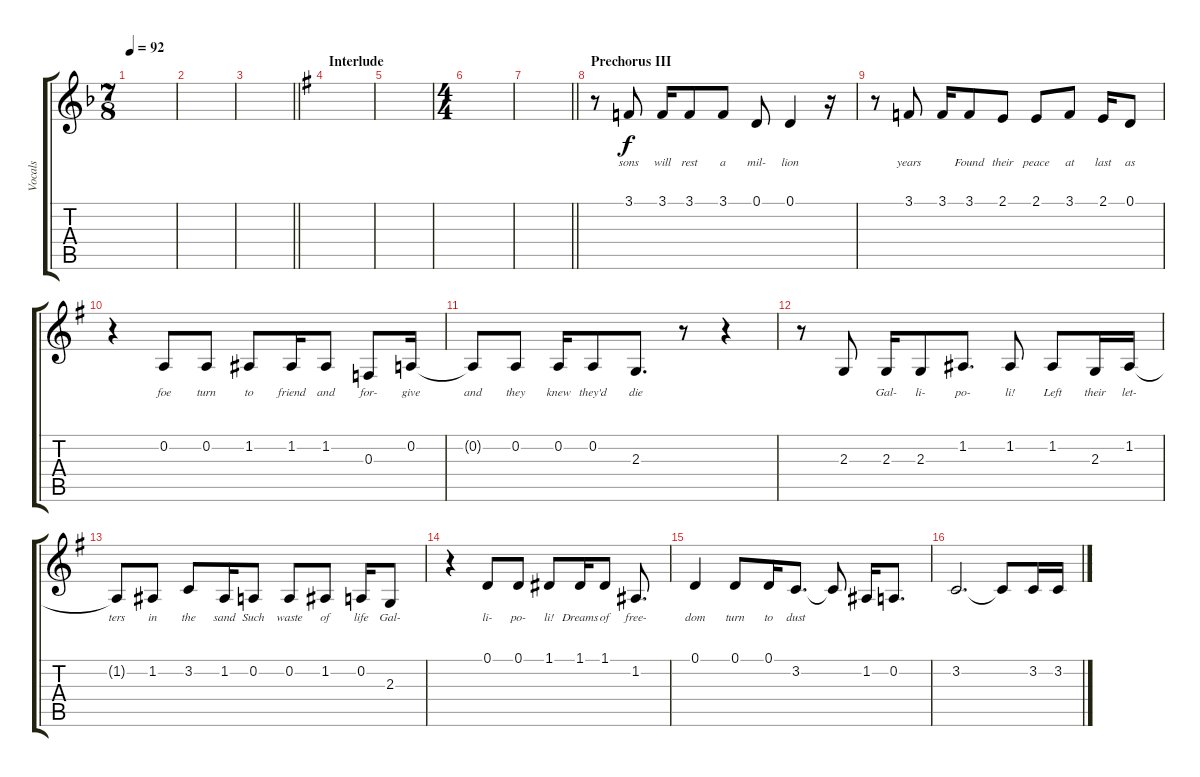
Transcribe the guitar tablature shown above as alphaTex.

\track ("Vocals" "Vocals") {instrument tenorsax}
\staff {score tabs}
\tuning (D4 A3 F3 C3 G2 D2) {hide}
\ts (7 8)
\tempo 92
\clef g2
\ks dminor
|
|
\barLineRight lightlight
|
\section ("" "Interlude")
\ks eminor
|
|
\ts (4 4)
|
\barLineRight lightlight
|
\section ("" "Prechorus III")
r.8 3.1.8{lyrics (0 "sons") lyrics (1 "") lyrics (2 "") lyrics (3 "") lyrics (4 "")} 3.1.16{lyrics (0 "will") lyrics (1 "") lyrics (2 "") lyrics (3 "") lyrics (4 "")} 3.1.8{lyrics (0 "rest") lyrics (1 "") lyrics (2 "") lyrics (3 "") lyrics (4 "")} 3.1.8{lyrics (0 "a") lyrics (1 "") lyrics (2 "") lyrics (3 "") lyrics (4 "")} 0.1.8{lyrics (0 "mil-") lyrics (1 "") lyrics (2 "") lyrics (3 "") lyrics (4 "")} 0.1.4{lyrics (0 "lion") lyrics (1 "") lyrics (2 "") lyrics (3 "") lyrics (4 "")} r.16 |
r.8 3.1.8{lyrics (0 "years") lyrics (1 "") lyrics (2 "") lyrics (3 "") lyrics (4 "")} 3.1.16{lyrics (0 "") lyrics (1 "") lyrics (2 "") lyrics (3 "") lyrics (4 "")} 3.1.8{lyrics (0 "Found") lyrics (1 "") lyrics (2 "") lyrics (3 "") lyrics (4 "")} 2.1.8{lyrics (0 "their") lyrics (1 "") lyrics (2 "") lyrics (3 "") lyrics (4 "")} 2.1.8{lyrics (0 "peace") lyrics (1 "") lyrics (2 "") lyrics (3 "") lyrics (4 "")} 3.1.8{lyrics (0 "at") lyrics (1 "") lyrics (2 "") lyrics (3 "") lyrics (4 "")} 2.1.16{lyrics (0 "last") lyrics (1 "") lyrics (2 "") lyrics (3 "") lyrics (4 "")} 0.1.8{lyrics (0 "as") lyrics (1 "") lyrics (2 "") lyrics (3 "") lyrics (4 "")} |
r.4 0.2.8{lyrics (0 "foe") lyrics (1 "") lyrics (2 "") lyrics (3 "") lyrics (4 "")} 0.2.8{lyrics (0 "turn") lyrics (1 "") lyrics (2 "") lyrics (3 "") lyrics (4 "")} 1.2.8{lyrics (0 "to") lyrics (1 "") lyrics (2 "") lyrics (3 "") lyrics (4 "")} 1.2.16{lyrics (0 "friend") lyrics (1 "") lyrics (2 "") lyrics (3 "") lyrics (4 "")} 1.2.8{lyrics (0 "and") lyrics (1 "") lyrics (2 "") lyrics (3 "") lyrics (4 "")} 0.3.8{lyrics (0 "for-") lyrics (1 "") lyrics (2 "") lyrics (3 "") lyrics (4 "")} 0.2.16{lyrics (0 "give") lyrics (1 "") lyrics (2 "") lyrics (3 "") lyrics (4 "")} |
0.2{t}.8{lyrics (0 "and") lyrics (1 "") lyrics (2 "") lyrics (3 "") lyrics (4 "")} 0.2.8{lyrics (0 "they") lyrics (1 "") lyrics (2 "") lyrics (3 "") lyrics (4 "")} 0.2.16{lyrics (0 "knew") lyrics (1 "") lyrics (2 "") lyrics (3 "") lyrics (4 "")} 0.2.8{lyrics (0 "they'd") lyrics (1 "") lyrics (2 "") lyrics (3 "") lyrics (4 "")} 2.3.8{d lyrics (0 "die") lyrics (1 "") lyrics (2 "") lyrics (3 "") lyrics (4 "")} r.8 r.4 |
r.8 2.3.8{lyrics (0 "") lyrics (1 "") lyrics (2 "") lyrics (3 "") lyrics (4 "")} 2.3.16{lyrics (0 "Gal-") lyrics (1 "") lyrics (2 "") lyrics (3 "") lyrics (4 "")} 2.3.8{lyrics (0 "li-") lyrics (1 "") lyrics (2 "") lyrics (3 "") lyrics (4 "")} 1.2.8{d lyrics (0 "po-") lyrics (1 "") lyrics (2 "") lyrics (3 "") lyrics (4 "")} 1.2.8{lyrics (0 "li!") lyrics (1 "") lyrics (2 "") lyrics (3 "") lyrics (4 "")} 1.2.8{lyrics (0 "Left") lyrics (1 "") lyrics (2 "") lyrics (3 "") lyrics (4 "")} 2.3.16{lyrics (0 "their") lyrics (1 "") lyrics (2 "") lyrics (3 "") lyrics (4 "")} 1.2.16{lyrics (0 "let-") lyrics (1 "") lyrics (2 "") lyrics (3 "") lyrics (4 "")} |
1.2{t}.8{lyrics (0 "ters") lyrics (1 "") lyrics (2 "") lyrics (3 "") lyrics (4 "")} 1.2.8{lyrics (0 "in") lyrics (1 "") lyrics (2 "") lyrics (3 "") lyrics (4 "")} 3.2.8{lyrics (0 "the") lyrics (1 "") lyrics (2 "") lyrics (3 "") lyrics (4 "")} 1.2.16{lyrics (0 "sand") lyrics (1 "") lyrics (2 "") lyrics (3 "") lyrics (4 "")} 0.2.8{lyrics (0 "Such") lyrics (1 "") lyrics (2 "") lyrics (3 "") lyrics (4 "")} 0.2.8{lyrics (0 "waste") lyrics (1 "") lyrics (2 "") lyrics (3 "") lyrics (4 "")} 1.2.8{lyrics (0 "of") lyrics (1 "") lyrics (2 "") lyrics (3 "") lyrics (4 "")} 0.2.16{lyrics (0 "life") lyrics (1 "") lyrics (2 "") lyrics (3 "") lyrics (4 "")} 2.3.8{lyrics (0 "Gal-") lyrics (1 "") lyrics (2 "") lyrics (3 "") lyrics (4 "")} |
r.4 0.1.8{lyrics (0 "li-") lyrics (1 "") lyrics (2 "") lyrics (3 "") lyrics (4 "")} 0.1.8{lyrics (0 "po-") lyrics (1 "") lyrics (2 "") lyrics (3 "") lyrics (4 "")} 1.1.8{lyrics (0 "li!") lyrics (1 "") lyrics (2 "") lyrics (3 "") lyrics (4 "")} 1.1.16{lyrics (0 "Dreams") lyrics (1 "") lyrics (2 "") lyrics (3 "") lyrics (4 "")} 1.1.8{lyrics (0 "of") lyrics (1 "") lyrics (2 "") lyrics (3 "") lyrics (4 "")} 1.2.8{d lyrics (0 "free-") lyrics (1 "") lyrics (2 "") lyrics (3 "") lyrics (4 "")} |
0.1.4{lyrics (0 "dom") lyrics (1 "") lyrics (2 "") lyrics (3 "") lyrics (4 "")} 0.1.8{lyrics (0 "turn") lyrics (1 "") lyrics (2 "") lyrics (3 "") lyrics (4 "")} 0.1.16{lyrics (0 "to") lyrics (1 "") lyrics (2 "") lyrics (3 "") lyrics (4 "")} 3.2.8{d lyrics (0 "dust") lyrics (1 "") lyrics (2 "") lyrics (3 "") lyrics (4 "")} 3.2{t}.8 1.2.16 0.2.8{d} |
3.2.2{d} 3.2{t}.8 3.2.16 3.2.16
